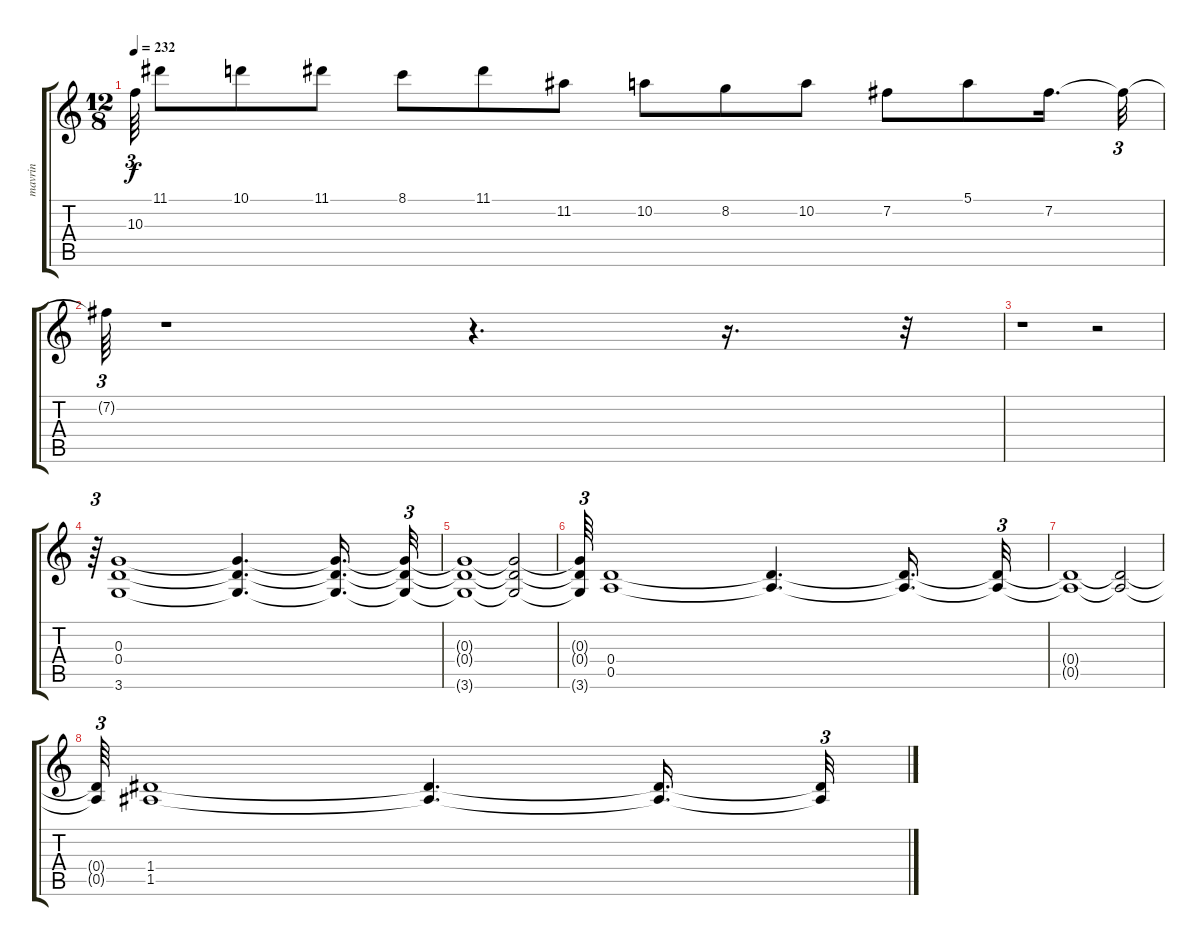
\track ("mavrin" "mavrin") {instrument overdrivenguitar}
\staff {score tabs}
\tuning (E4 B3 G3 D3 A2 E2) {hide}
\ts (12 8)
\tempo 232
\clef g2
\ks c
10.3{t}.64{tu (3 2) dy f} 11.1.8 10.1.8 11.1.8 8.1.8 11.1.8 11.2.8 10.2.8 8.2.8 10.2.8 7.2.8 5.1.8 7.2.16{d} 7.2{t}.32{tu (3 2)} |
7.2{t}.64{tu (3 2)} r.1 r.4{d} r.16{d} r.32{tu (3 2)} |
r.1 r.2 |
r.64{tu (3 2)} (0.3 0.4 3.6).1 (0.3{t} 0.4{t} 3.6{t}).4{d} (0.3{t} 0.4{t} 3.6{t}).16{d} (0.3{t} 0.4{t} 3.6{t}).32{tu (3 2)} |
(0.3{t} 0.4{t} 3.6{t}).1 (0.3{t} 0.4{t} 3.6{t}).2 |
(0.3{t} 0.4{t} 3.6{t}).64{tu (3 2)} (0.4 0.5).1 (0.4{t} 0.5{t}).4{d} (0.4{t} 0.5{t}).16{d} (0.4{t} 0.5{t}).32{tu (3 2)} |
(0.4{t} 0.5{t}).1 (0.4{t} 0.5{t}).2 |
(0.4{t} 0.5{t}).64{tu (3 2)} (1.4 1.5).1 (1.4{t} 1.5{t}).4{d} (1.4{t} 1.5{t}).16{d} (1.4{t} 1.5{t}).32{tu (3 2)}
